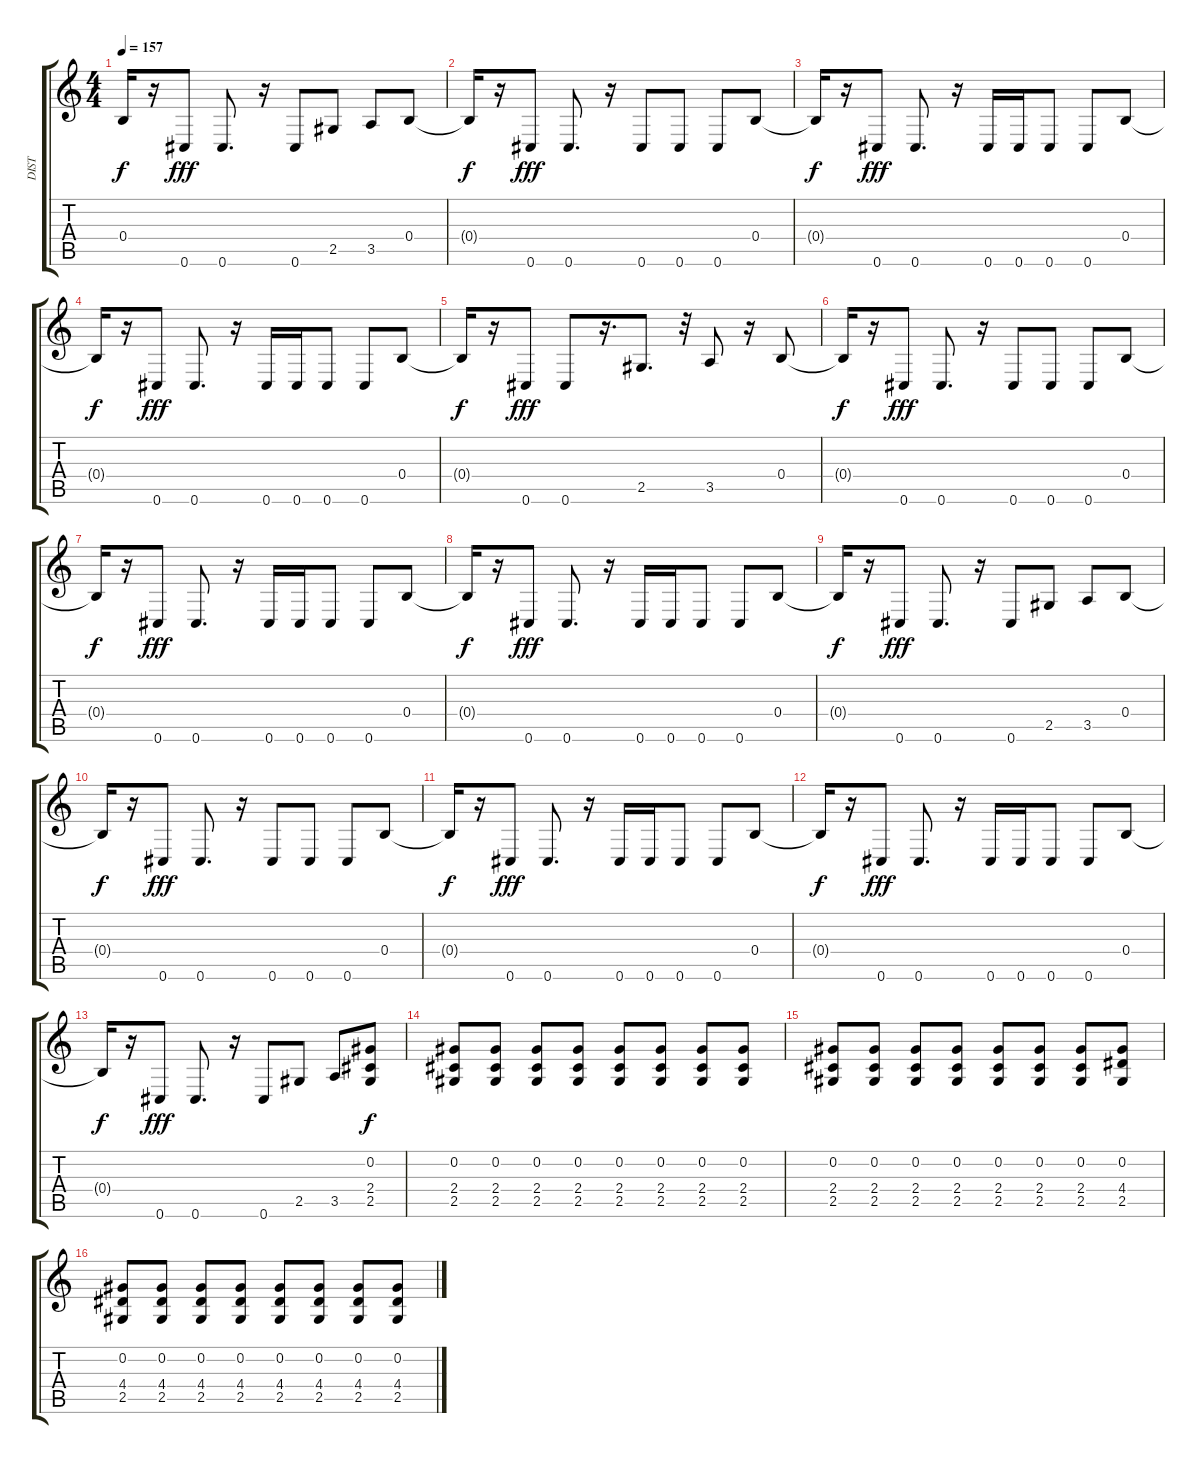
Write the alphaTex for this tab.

\track ("DIST" "DIST") {instrument distortionguitar}
\staff {score tabs}
\tuning (Db4 Ab3 E3 B2 Gb2 Db2) {hide}
\ts (4 4)
\tempo 157
\clef g2
\ks c
0.4{t}.16{dy f} r.16 0.6.8{dy fff} 0.6.8{d} r.16 0.6.8 2.5.8 3.5.8 0.4.8 |
0.4{t}.16{dy f} r.16 0.6.8{dy fff} 0.6.8{d} r.16 0.6.8 0.6.8 0.6.8 0.4.8 |
0.4{t}.16{dy f} r.16 0.6.8{dy fff} 0.6.8{d} r.16 0.6.16 0.6.16 0.6.8 0.6.8 0.4.8 |
0.4{t}.16{dy f} r.16 0.6.8{dy fff} 0.6.8{d} r.16 0.6.16 0.6.16 0.6.8 0.6.8 0.4.8 |
0.4{t}.16{dy f} r.16 0.6.8{dy fff} 0.6.8 r.16{d} 2.5.8{d} r.32 3.5.8 r.16 0.4.8 |
0.4{t}.16{dy f} r.16 0.6.8{dy fff} 0.6.8{d} r.16 0.6.8 0.6.8 0.6.8 0.4.8 |
0.4{t}.16{dy f} r.16 0.6.8{dy fff} 0.6.8{d} r.16 0.6.16 0.6.16 0.6.8 0.6.8 0.4.8 |
0.4{t}.16{dy f} r.16 0.6.8{dy fff} 0.6.8{d} r.16 0.6.16 0.6.16 0.6.8 0.6.8 0.4.8 |
0.4{t}.16{dy f} r.16 0.6.8{dy fff} 0.6.8{d} r.16 0.6.8 2.5.8 3.5.8 0.4.8 |
0.4{t}.16{dy f} r.16 0.6.8{dy fff} 0.6.8{d} r.16 0.6.8 0.6.8 0.6.8 0.4.8 |
0.4{t}.16{dy f} r.16 0.6.8{dy fff} 0.6.8{d} r.16 0.6.16 0.6.16 0.6.8 0.6.8 0.4.8 |
0.4{t}.16{dy f} r.16 0.6.8{dy fff} 0.6.8{d} r.16 0.6.16 0.6.16 0.6.8 0.6.8 0.4.8 |
0.4{t}.16{dy f} r.16 0.6.8{dy fff} 0.6.8{d} r.16 0.6.8 2.5.8 3.5.8 (0.2 2.4 2.5).8{dy f} |
(0.2 2.4 2.5).8 (0.2 2.4 2.5).8 (0.2 2.4 2.5).8 (0.2 2.4 2.5).8 (0.2 2.4 2.5).8 (0.2 2.4 2.5).8 (0.2 2.4 2.5).8 (0.2 2.4 2.5).8 |
(0.2 2.4 2.5).8 (0.2 2.4 2.5).8 (0.2 2.4 2.5).8 (0.2 2.4 2.5).8 (0.2 2.4 2.5).8 (0.2 2.4 2.5).8 (0.2 2.4 2.5).8 (0.2 4.4 2.5).8 |
(0.2 4.4 2.5).8 (0.2 4.4 2.5).8 (0.2 4.4 2.5).8 (0.2 4.4 2.5).8 (0.2 4.4 2.5).8 (0.2 4.4 2.5).8 (0.2 4.4 2.5).8 (0.2 4.4 2.5).8
